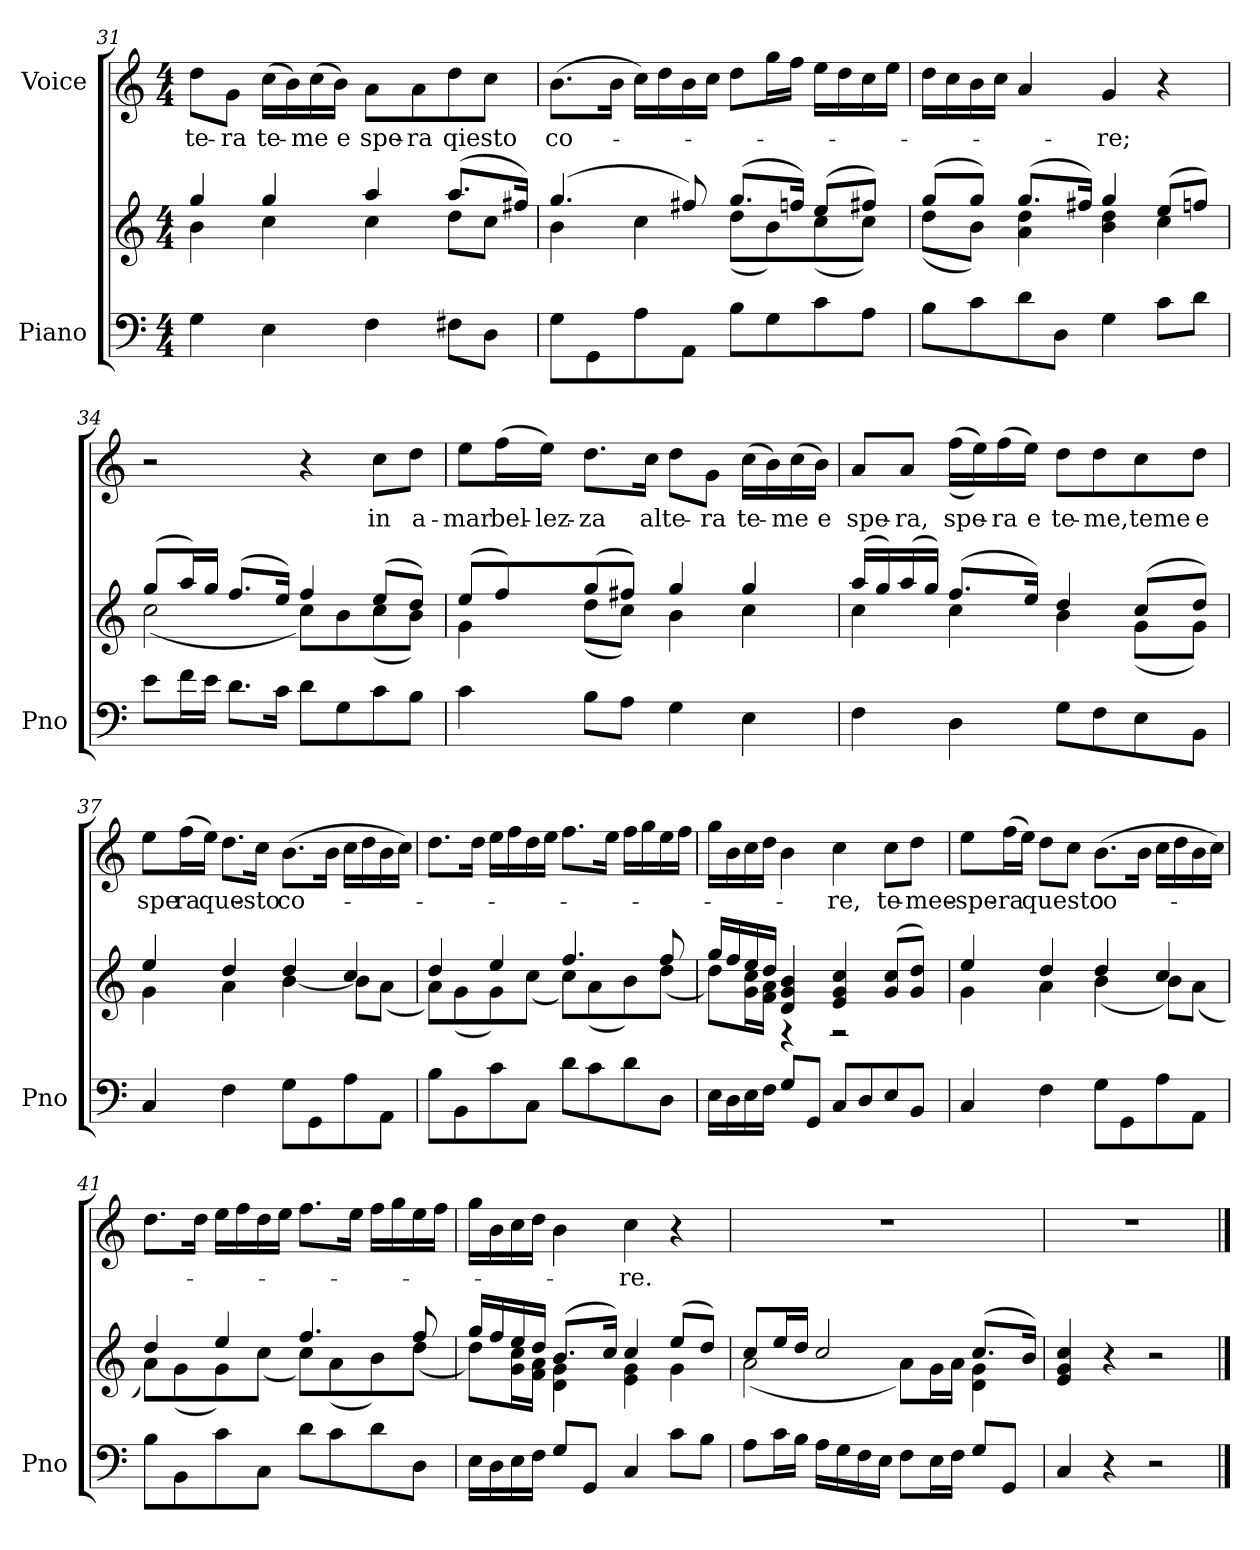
**kern	**kern	**kern	**text
*part2	*part2	*part1	*part1
*staff3	*staff2	*staff1	*staff1
*I"Piano	*	*I"Voice	*
*I'Pno	*	*	*
!!LO:LB:g=z
*clefF4	*clefG2	*clefG2	*
*k[]	*k[]	*k[]	*
*M4/4	*M4/4	*M4/4	*
=31	=31	=31	=31
*	*^	*	*
!	!	!	!	!LO:LY:b
4G\	4gg/	4b\	8dd\L	-te-
!	!	!	!	!LO:LY:b
.	.	.	8g\J	-ra
!	!	!	!	!LO:LY:b
4E\	4gg/	4cc\	(16cc\LL	te-
.	.	.	16b\)	.
!	!	!	!	!LO:LY:b
.	.	.	(16cc\	-me
!	!	!	!	!LO:LY:b
.	.	.	16b\JJ)	e
!	!	!	!	!LO:LY:b
4F\	4aa/	4cc\	8a\L	spe-
!	!	!	!	!LO:LY:b
.	.	.	8a\	-ra
!	!	!	!	!LO:LY:b
8F#X\L	(8.aa/L	8dd\L	8dd\	qiesto
8D\J	.	8cc\J	8cc\J	.
.	16ff#X/Jk)	.	.	.
=32	=32	=32	=32	=32
!	!	!	!	!LO:LY:b
8G\L	(4.gg/	4b\	(8.b\L	co-
8GG\	.	.	.	.
.	.	.	16b\Jk	.
8A\	.	4cc\	16cc\LL)	.
.	.	.	16dd\	.
8AA\J	8ff#X/)	.	16b\	.
.	.	.	16cc\JJ	.
8B\L	(8.gg/L	(8dd\L	8dd\L	.
8G\	.	8b\)	16gg\L	.
.	16ffn/Jk)	.	16ff\JJ	.
8c\	(8ee/L	(8cc\	16ee\LL	.
.	.	.	16dd\	.
8A\J	8ff#X/J)	8cc\J)	16cc\	.
.	.	.	16ee\JJ	.
=33	=33	=33	=33	=33
8B\L	(8gg/L	(8dd\L	16dd\LL	.
.	.	.	16cc\	.
8c\	8gg/J)	8b\J)	16b\	.
.	.	.	16cc\JJ	.
8d\	(8.gg/L	4a\ 4dd\	4a/	.
8D\J	.	.	.	.
.	16ff#X/Jk)	.	.	.
!	!	!	!	!LO:LY:b
4G\	4gg/	4b\ 4dd\	4g/	re;
8c\L	(8ee/L	4cc\	4r	.
8d\J	8ffn/J)	.	.	.
!!LO:PB:g=z
=34	=34	=34	=34	=34
8e\L	(8gg/L	(2cc\	2r	.
16f\L	16aa/L)	.	.	.
16e\JJ	16gg/JJ	.	.	.
8.d\L	(8.ff/L	.	.	.
16c\Jk	16ee/Jk)	.	.	.
8d\L	4ff/	8cc\L)	4r	.
8G\	.	8b\	.	.
!	!	!	!	!LO:LY:b
8c\	(8ee/L	(8cc\	8cc\L	in
!	!	!	!	!LO:LY:b
8B\J	8dd/J)	8b\J)	8dd\J	a-
=35	=35	=35	=35	=35
!	!	!	!	!LO:LY:b
4c\	(8ee/L	4g\	8ee\L	-mar
!	!	!	!	!LO:LY:b
.	8ff/)	.	(16ff\L	bel-
!	!	!	!	!LO:LY:b
.	.	.	16ee\JJ)	-lez-
!	!	!	!	!LO:LY:b
8B\L	(8gg/	(8dd\L	8.dd\L	-za
8A\J	8ff#X/J)	8cc\J)	.	.
!	!	!	!	!LO:LY:b
.	.	.	16cc\Jk	alte-
4G\	4gg/	4b\	8dd\L	.
!	!	!	!	!LO:LY:b
.	.	.	8g\J	-ra
!	!	!	!	!LO:LY:b
4E\	4gg/	4cc\	(16cc\LL	te-
.	.	.	16b\)	.
!	!	!	!	!LO:LY:b
.	.	.	(16cc\	me
!	!	!	!	!LO:LY:b
.	.	.	16b\JJ)	e
=36	=36	=36	=36	=36
!	!	!	!	!LO:LY:b
4F\	(16aa/LL	4cc\	8a/L	spe-
.	16gg/)	.	.	.
!	!	!	!	!LO:LY:b
.	(16aa/	.	8a/J	-ra,
.	16gg/JJ)	.	.	.
!	!	!	!	!LO:LY:b
4D\	(8.ff/L	4cc\	((16ff\LL	spe-
.	.	.	16ee\))	.
!	!	!	!	!LO:LY:b
.	.	.	(16ff\	ra
!	!	!	!	!LO:LY:b
.	16ee/Jk)	.	16ee\JJ)	e
!	!	!	!	!LO:LY:b
8G\L	4dd/	4b\	8dd\L	te-
!	!	!	!	!LO:LY:b
8F\	.	.	8dd\	-me,
!	!	!	!	!LO:LY:b
8E\	(8cc/L	(8g\L	8cc\	teme
!	!	!	!	!LO:LY:b
8BB\J	8dd/J)	8g\J)	8dd\J	e
!!LO:LB:g=z
=37	=37	=37	=37	=37
!	!	!	!	!LO:LY:b
4C/	4ee/	4g\	8ee\L	spe
!	!	!	!	!LO:LY:b
.	.	.	(16ff\L	ra
!	!	!	!	!LO:LY:b
.	.	.	16ee\JJ)	que-
4F\	4dd/	4a\	8.dd\L	.
!	!	!	!	!LO:LY:b
.	.	.	16cc\Jk	-sto
!	!	!	!	!LO:LY:b
8G\L	4dd/	[4b\	(8.b\L	co-
8GG\	.	.	.	.
.	.	.	16b\Jk	.
8A\	4cc/	8b\L]	16cc\LL	.
.	.	.	16dd\	.
8AA\J	.	(8a\J	16b\	.
.	.	.	16cc\JJ)	.
=38	=38	=38	=38	=38
8B\L	4dd/	8a\L)	8.dd\L	.
8BB\	.	(8g\	.	.
.	.	.	16dd\Jk	.
8c\	4ee/	8g\)	16ee\LL	.
.	.	.	16ff\	.
8C\J	.	(8cc\J	16dd\	.
.	.	.	16ee\JJ	.
8d\L	4.ff/	8cc\L)	8.ff\L	.
8c\	.	(8a\	.	.
.	.	.	16ee\Jk	.
8d\	.	8b\)	16ff\LL	.
.	.	.	16gg\	.
8D\J	8ff/	(8dd\J	16ee\	.
.	.	.	16ff\JJ	.
=39	=39	=39	=39	=39
16E\LL	16gg/LL	8dd\L)	16gg\LL	.
16D\	16ff/	.	16b\	.
16E\	16ee/	16g\ 16cc\L	16cc\	.
16F\JJ	16dd/JJ	16f\ 16a\JJ	16dd\JJ	.
8G/L	4d/ 4g/ 4b/	4r	4b\	.
8GG/J	.	.	.	.
!	!	!	!	!LO:LY:b
8C/L	4e/ 4g/ 4cc/	2r	4cc\	re,
8D/	.	.	.	.
!	!	!	!	!LO:LY:b
8E/	(8g/ 8cc/L	.	8cc\L	te-
!	!	!	!	!LO:LY:b
8BB/J	8g/ 8dd/J)	.	8dd\J	-mee-
!!LO:LB:g=z
=40	=40	=40	=40	=40
!	!	!	!	!LO:LY:b
4C/	4ee/	4g\	8ee\L	-spe-
!	!	!	!	!LO:LY:b
.	.	.	(16ff\L	-ra
.	.	.	16ee\JJ)	.
!	!	!	!	!LO:LY:b
4F\	4dd/	4a\	8dd\L	questo
.	.	.	8cc\J	.
!	!	!	!	!LO:LY:b
8G\L	4dd/	(4b\	(8.b\L	co-
8GG\	.	.	.	.
.	.	.	16b\Jk	.
8A\	4cc/	8b\L)	16cc\LL	.
.	.	.	16dd\	.
8AA\J	.	(8a\J	16b\	.
.	.	.	16cc\JJ)	.
=41	=41	=41	=41	=41
8B\L	4dd/	8a\L)	8.dd\L	.
8BB\	.	(8g\	.	.
.	.	.	16dd\Jk	.
8c\	4ee/	8g\)	16ee\LL	.
.	.	.	16ff\	.
8C\J	.	(8cc\J	16dd\	.
.	.	.	16ee\JJ	.
8d\L	4.ff/	8cc\L)	8.ff\L	.
8c\	.	(8a\	.	.
.	.	.	16ee\Jk	.
8d\	.	8b\)	16ff\LL	.
.	.	.	16gg\	.
8D\J	8ff/	(8dd\J	16ee\	.
.	.	.	16ff\JJ	.
=42	=42	=42	=42	=42
16E\LL	16gg/LL	8dd\L)	16gg\LL	.
16D\	16ff/	.	16b\	.
16E\	16ee/	16g\ 16cc\L	16cc\	.
16F\JJ	16dd/JJ	16f\ 16a\JJ	16dd\JJ	.
8G/L	(8.b/L	4d\ 4g\	4b\	.
8GG/J	.	.	.	.
.	16cc/Jk)	.	.	.
!	!	!	!	!LO:LY:b
4C/	4cc/	4e\ 4g\	4cc\	-re.
8c\L	(8ee/L	4g\	4r	.
8B\J	8dd/J)	.	.	.
!!LO:LB:g=z
=43	=43	=43	=43	=43
8A\L	8cc/L	(2a\	1r	.
16c\L	16ee/L	.	.	.
16B\JJ	16dd/JJ	.	.	.
16A\LL	2cc/	.	.	.
16G\	.	.	.	.
16F\	.	.	.	.
16E\JJ	.	.	.	.
8F\L	.	8a\L)	.	.
16E\L	.	16g\L	.	.
16F\JJ	.	16a\JJ	.	.
8G/L	(8.cc/L	4d\ 4g\	.	.
8GG/J	.	.	.	.
.	16b/Jk)	.	.	.
*	*v	*v	*	*
=44	=44	=44	=44
4C/	4e/ 4g/ 4cc/	1r	.
4r	4r	.	.
2r	2r	.	.
==	==	==	==
*-	*-	*-	*-
